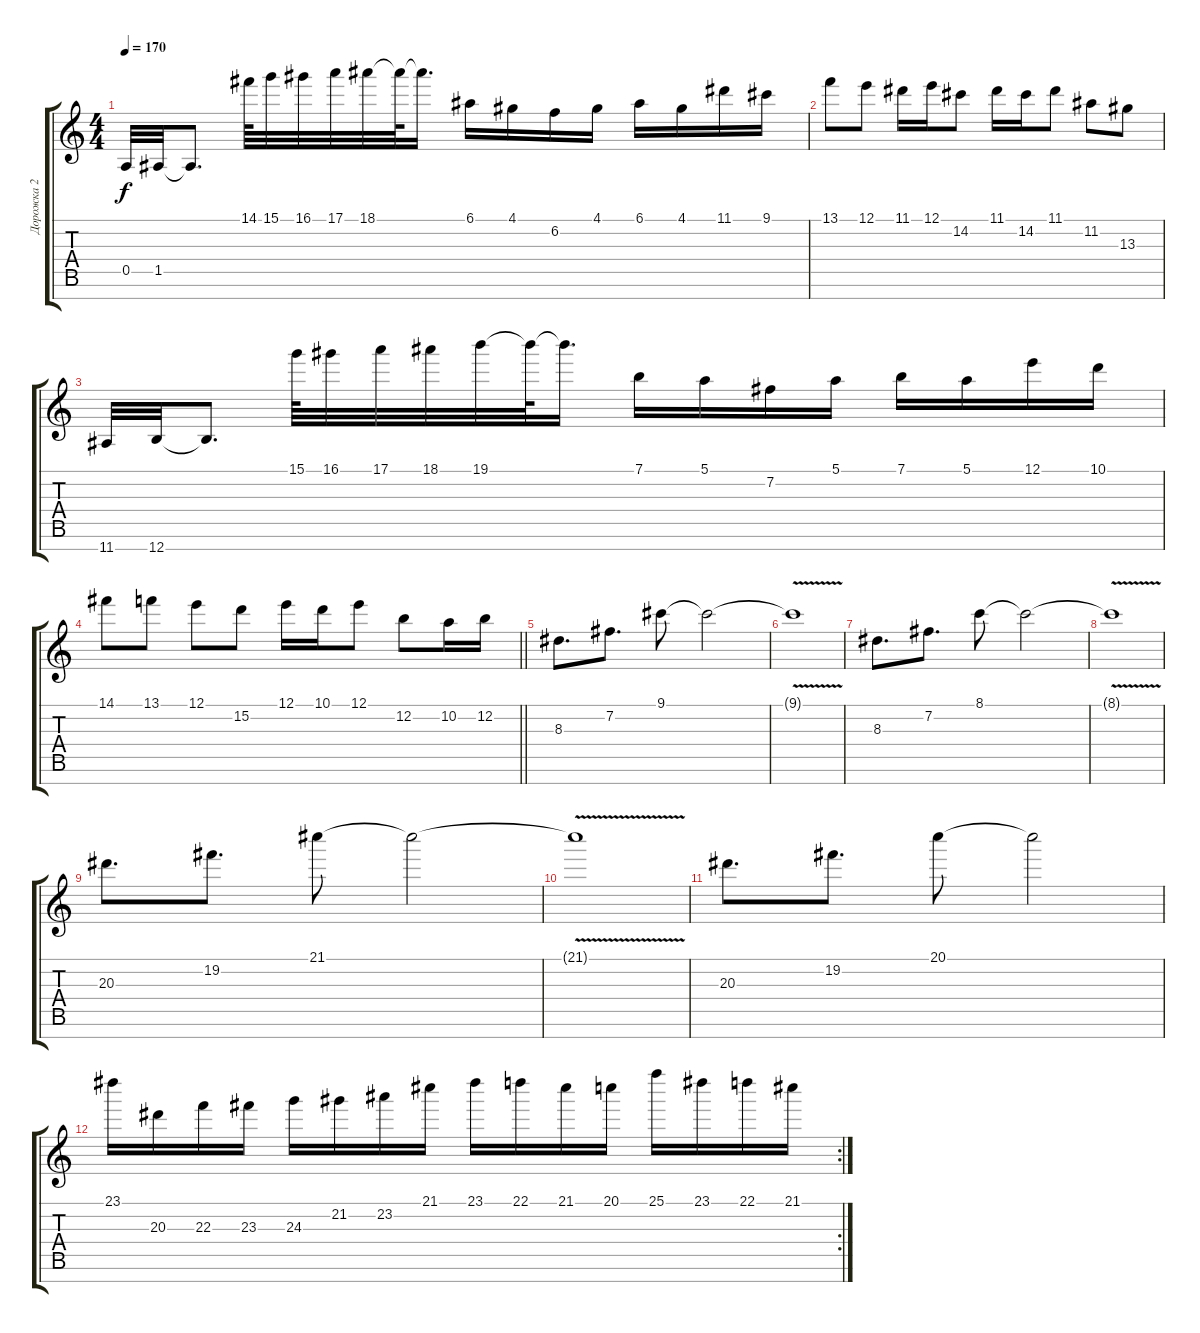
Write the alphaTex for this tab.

\track ("Дорожка 2" "Дорожка 2") {instrument distortionguitar}
\staff {score tabs}
\tuning (E4 B3 G3 D3 A2 E2 B1) {hide}
\ts (4 4)
\tempo 170
\clef g2
\ks c
0.5.32{dy f} 1.5.32 1.5{t}.8{d} 14.1.64 15.1.32 16.1.32 17.1.32 18.1.32 18.1{t}.64 18.1{t}.16{d} 6.1.16 4.1.16 6.2.16 4.1.16 6.1.16 4.1.16 11.1.16 9.1.16 |
13.1.8 12.1.8 11.1.16 12.1.16 14.2.8 11.1.16 14.2.16 11.1.8 11.2.8 13.3.8 |
11.7.32 12.7.32 12.7{t}.8{d} 15.1.64 16.1.32 17.1.32 18.1.32 19.1.32 19.1{t}.64 19.1{t}.16{d} 7.1.16 5.1.16 7.2.16 5.1.16 7.1.16 5.1.16 12.1.16 10.1.16 |
\barLineRight lightlight
14.1.8 13.1.8 12.1.8 15.2.8 12.1.16 10.1.16 12.1.8 12.2.8 10.2.16 12.2.16 |
8.3.8{d} 7.2.8{d} 9.1.8 9.1{t}.2 |
9.1{v t}.1 |
8.3.8{d} 7.2.8{d} 8.1.8 8.1{t}.2 |
8.1{v t}.1 |
20.3.8{d} 19.2.8{d} 21.1.8 21.1{t}.2 |
21.1{v t}.1 |
20.3.8{d} 19.2.8{d} 20.1.8 20.1{t}.2 |
\rc 2
23.1.16 20.3.16 22.3.16 23.3.16 24.3.16 21.2.16 23.2.16 21.1.16 23.1.16 22.1.16 21.1.16 20.1.16 25.1.16 23.1.16 22.1.16 21.1.16
